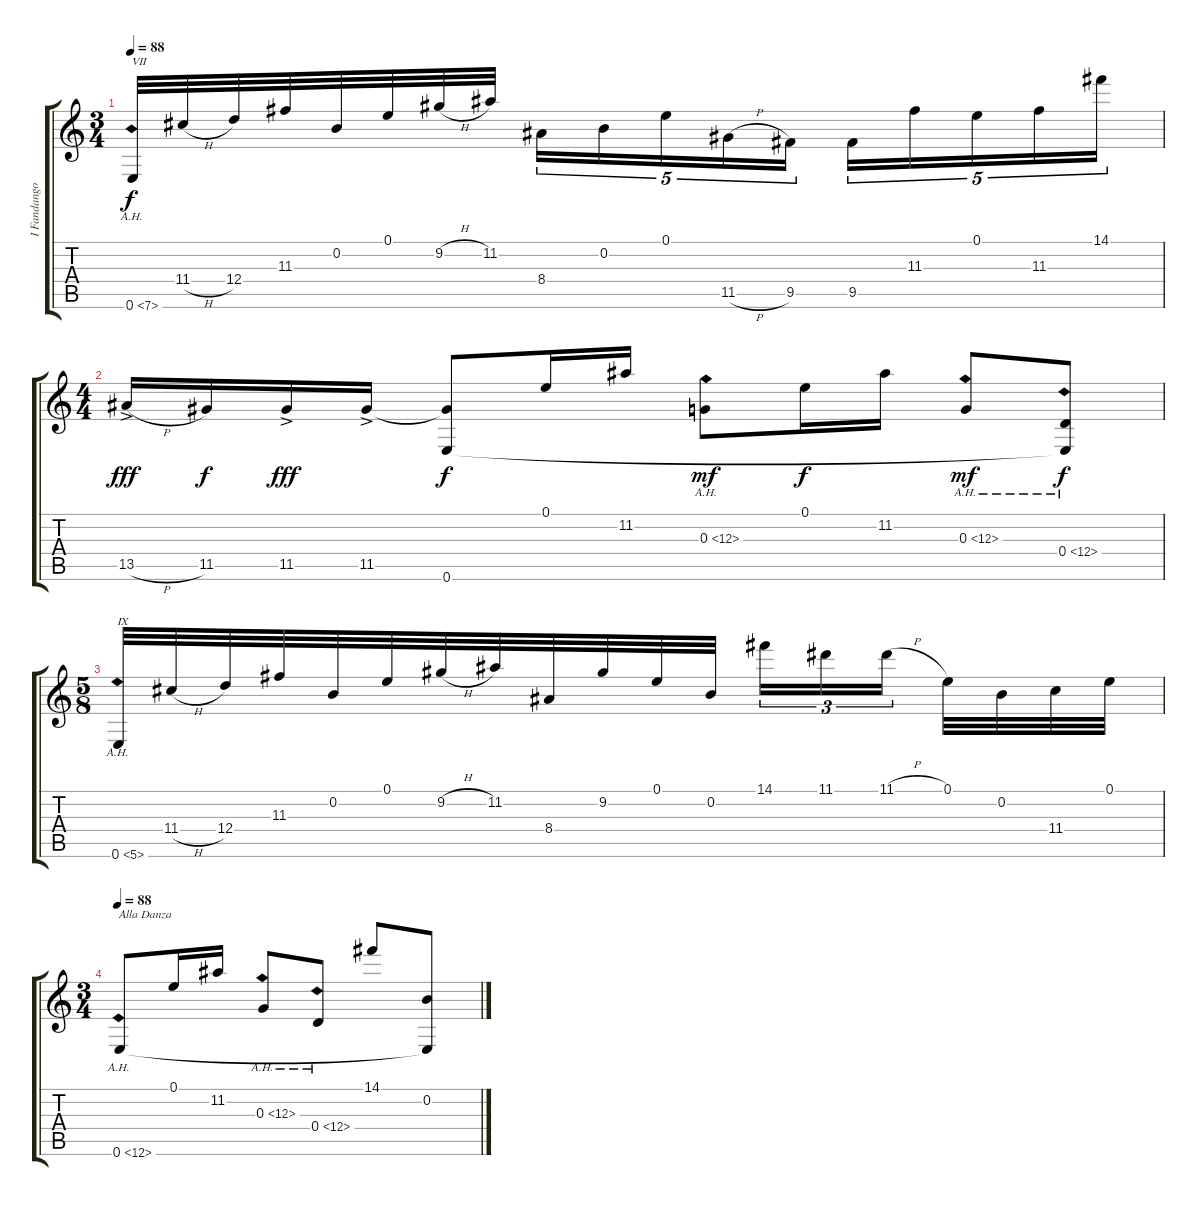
\track ("I Fandangos Y Boleros" "I Fandango") {instrument acousticguitarnylon}
\staff {score tabs}
\tuning (E4 B3 G3 D3 A2 E2) {hide}
\ts (3 4)
\tempo 88
\clef g2
\ks c
0.6{ah 7}.32{txt "VII" dy f} 11.4{h}.32 12.4.32 11.3.32 0.2.32 0.1.32 9.2{h}.32 11.2.32 8.4.16{tu (5 4)} 0.2.16{tu (5 4)} 0.1.16{tu (5 4)} 11.5{h}.16{tu (5 4)} 9.5.16{tu (5 4)} 9.5.16{tu (5 4)} 11.3.16{tu (5 4)} 0.1.16{tu (5 4)} 11.3.16{tu (5 4)} 14.1.16{tu (5 4)} |
\ts (4 4)
13.5{h ac}.16{dy fff} 11.5.16{dy f} 11.5{ac}.16{dy fff} 11.5{ac}.16 (11.5{t} 0.6).8{dy f} 0.1.16 11.2.16 0.3{ah 12}.8{dy mf} 0.1.16{dy f} 11.2.16 0.3{ah 12}.8{dy mf} (0.4{ah 12} 0.6{t}).8{dy f} |
\ts (5 8)
0.6{ah 5}.32{txt "IX"} 11.4{h}.32 12.4.32 11.3.32 0.2.32 0.1.32 9.2{h}.32 11.2.32 8.4.32 9.2.32 0.1.32 0.2.32 14.1.16{tu (3 2)} 11.1.16{tu (3 2)} 11.1{h}.16{tu (3 2)} 0.1.32 0.2.32 11.4.32 0.1.32 |
\ts (3 4)
\tempo 88
0.6{ah 12}.8{txt "Alla Danza"} 0.1.16 11.2.16 0.3{ah 12}.8 0.4{ah 12}.8 14.1.8 (0.2 0.6{t}).8
